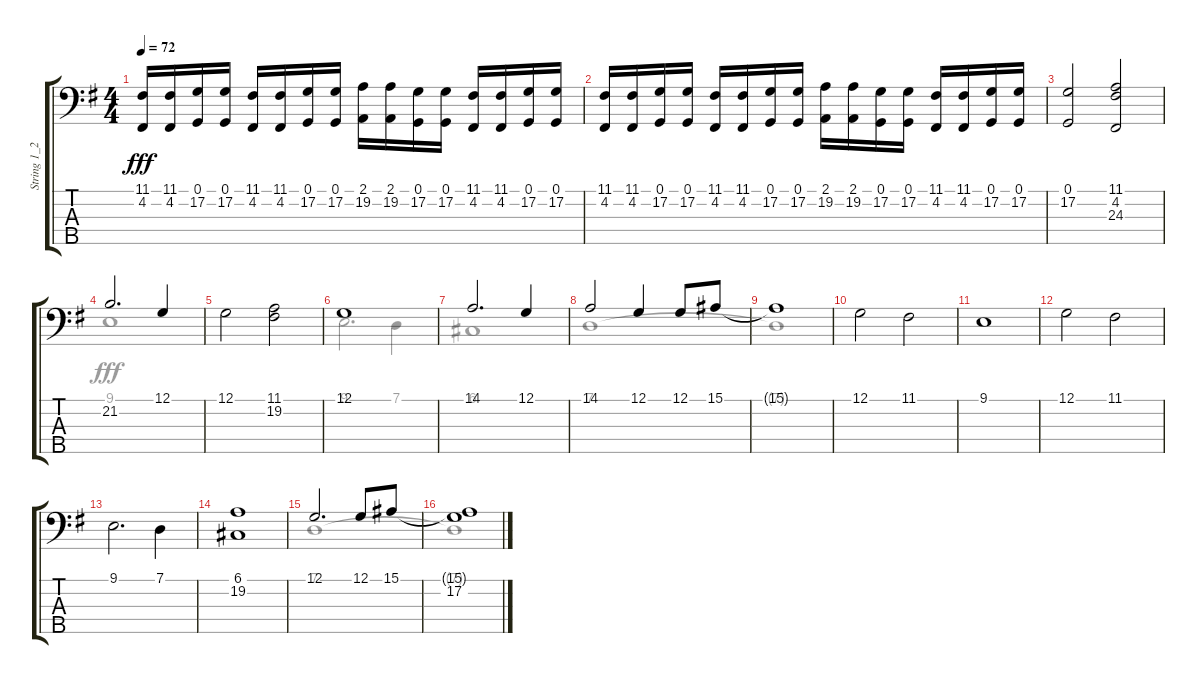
\track ("String 1_2" "String 1_2") {instrument stringensemble1}
\staff {score tabs}
\tuning (G2 D2 A1 E1 B0) {hide}
\voice
\ts (4 4)
\tempo 72
\clef f4
\ks g
(11.1 4.2).16{dy fff} (11.1 4.2).16 (0.1 17.2).16 (0.1 17.2).16 (11.1 4.2).16 (11.1 4.2).16 (0.1 17.2).16 (0.1 17.2).16 (2.1 19.2).16 (2.1 19.2).16 (0.1 17.2).16 (0.1 17.2).16 (11.1 4.2).16 (11.1 4.2).16 (0.1 17.2).16 (0.1 17.2).16 |
(11.1 4.2).16 (11.1 4.2).16 (0.1 17.2).16 (0.1 17.2).16 (11.1 4.2).16 (11.1 4.2).16 (0.1 17.2).16 (0.1 17.2).16 (2.1 19.2).16 (2.1 19.2).16 (0.1 17.2).16 (0.1 17.2).16 (11.1 4.2).16 (11.1 4.2).16 (0.1 17.2).16 (0.1 17.2).16 |
(0.1 17.2).2 (11.1 4.2 24.3).2 |
21.2.2{d} 12.1.4 |
12.1.2 (11.1 19.2).2 |
12.1.1 |
14.1.2{d} 12.1.4 |
14.1.2 12.1.4 12.1.8 15.1.8 |
15.1{t}.1 |
12.1.2 11.1.2 |
9.1.1 |
12.1.2 11.1.2 |
9.1.2{d} 7.1.4 |
(6.1 19.2).1 |
12.1.2{d} 12.1.8 15.1.8 |
(15.1{t} 17.2).1
\voice
\clef f4
\ottava regular
\simile none
\ks g
|
|
|
9.1.1 |
|
9.1.2{d} 7.1.4 |
6.1.1 |
7.1.1 |
7.1{t}.1 |
|
|
|
|
|
7.1.1 |
7.1{t}.1
